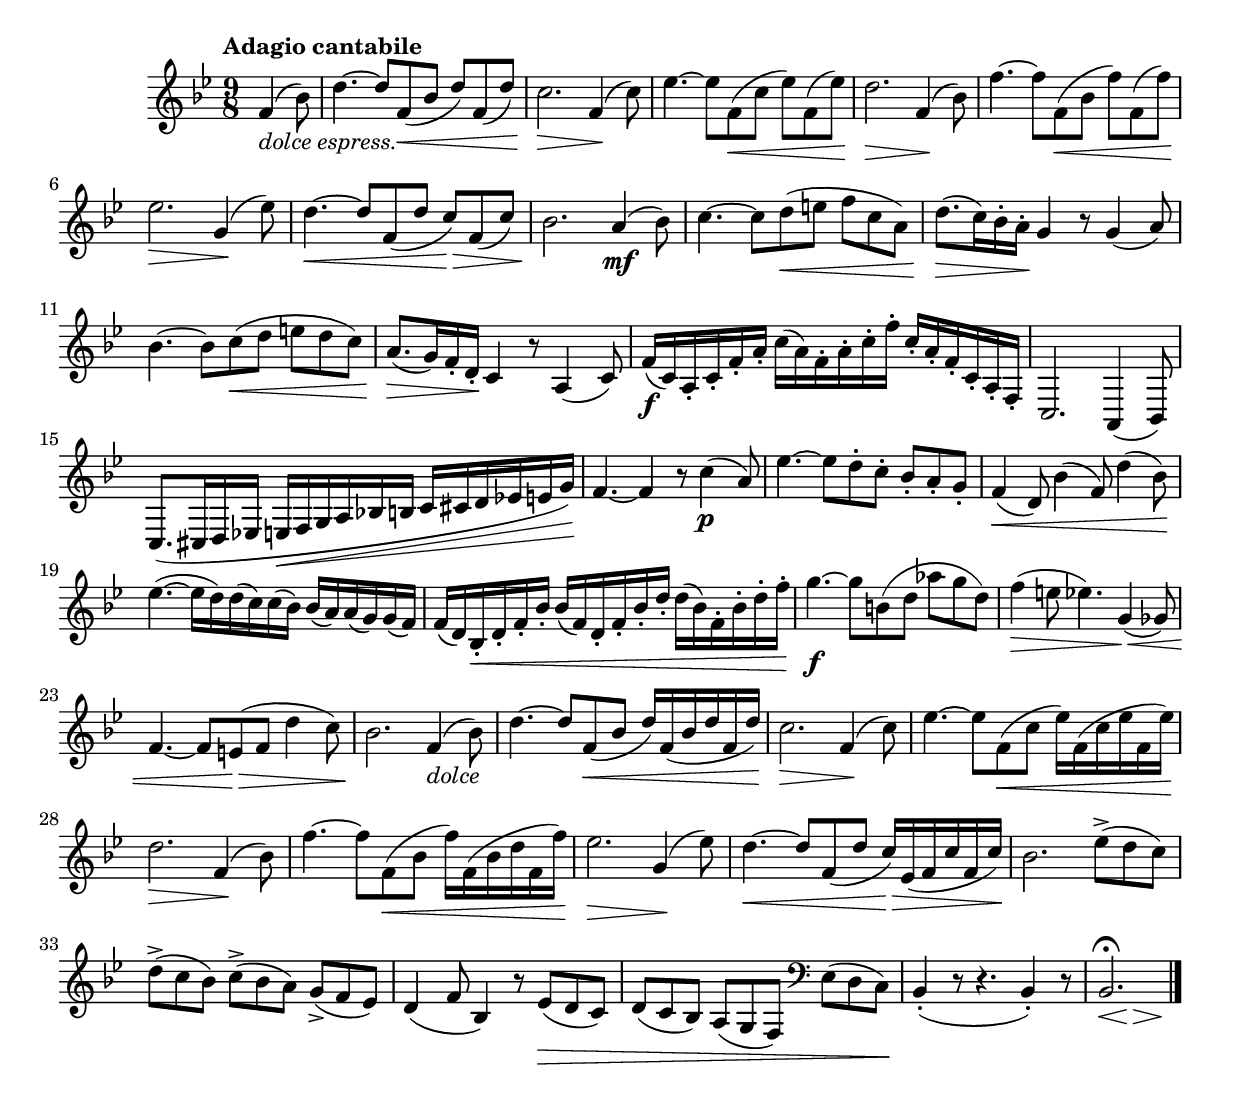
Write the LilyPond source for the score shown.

\version "2.22.0"

\include "settings.ily"

\relative {
  \language "english"

  \transposition f

  \tempo "Adagio cantabile"

  \key b-flat \major
  \time 9/8

  \partial 4. { f'4_\markup { \italic "dolce espress." }( b-flat8) } |
  d4.~8 f,8( \< b-flat d) f,( d') |
  c2. \> f,4( \! c'8) |
  e-flat4.~8 f,8( \< c' e-flat) f,( e-flat') |
  d2. \> f,4( \! b-flat8) |
  f'4.~8 f,8( \< b-flat f') f,( f') |
  e-flat2. \> g,4( \! e-flat'8) |
  d4.~ \< d8 f,8( d' c) \> f,( c') |
  b-flat2. \! a4( \mf b-flat8) |

  c4.~8 d( \< e f c a) |
  d8.( \> c16) b-flat-. a-. \! g4 r8 g4( a8) |
  b-flat4.~8 c( \< d e d c) |
  a8.( \> g16) f-. d-. \! c4 r8 a4( c8) |
  f16( \f c) a-. c-. f-. a-. c( a) f-. a-. c-. f-. c-. a-. f-. c-. a-. f-. |
  c2. a4( b-flat8) |
  c8.( c-sharp16 d e-flat! e \tweak rotation #'(7 0 0) \< f g a b-flat! b c c-sharp d e-flat! e g) \! |
  f4.~4 r8 c'4( \p a8) |
  e-flat'4.~8 d-. c-. b-flat-. a-. g-. |
  f4( \< d8) b-flat'4( f8) d'4( b-flat8) \! |
  e-flat4.~( e-flat16 d) d( c) c( b-flat) b-flat( a) a( g) g( f) |
  f16( d) b-flat-. \< d-. f-. b-flat-. b-flat( f) d-. f-. b-flat-. d-. d( b-flat) f-. b-flat-. d-. f-. |
  g4.~ \f g8 b,( d a-flat' g d) |
  f4( \> e8 e-flat4.) g,4( \< g-flat8) |
  f4.~ f8 e( \> f d'4 c8) |
  b-flat2. \! f4_\markup { \italic "dolce" }( b-flat8) |

  d4.~8 f,8( \< b-flat d16) f,( b-flat d f, d') |
  c2. \> f,4( \! c'8) |
  e-flat4.~8 f,8( \< c' e-flat16) f,( c' e-flat f, e-flat') |
  d2. \> f,4( \! b-flat8) |
  f'4.~8 f,8( \< b-flat f'16) f,( b-flat d f, f') |
  e-flat2. \> g,4( \! e-flat'8) |
  d4.~ \< d8 f,8( d' c16) \> e-flat,( f c' f, c') |
  b-flat2. \! e-flat8->( d c) |
  d8->( c b-flat) c8->( b-flat a) g8->( f e-flat) |
  d4( f8 b-flat,4) r8 e-flat( \> d c) |
  d8( c b-flat) a( g f) \clef \bass-clef-name e-flat( d c) \! |
  b-flat4-._( r8 r4. b-flat4-.) r8 |
  \partial 2. {
    <<
      { b-flat2.\fermata }
      {
        \override Hairpin.minimum-length = #3
        s4 \< s \> s \!
        \revert Hairpin.minimum-length
      }
    >>
  } | \bar "|."
}
